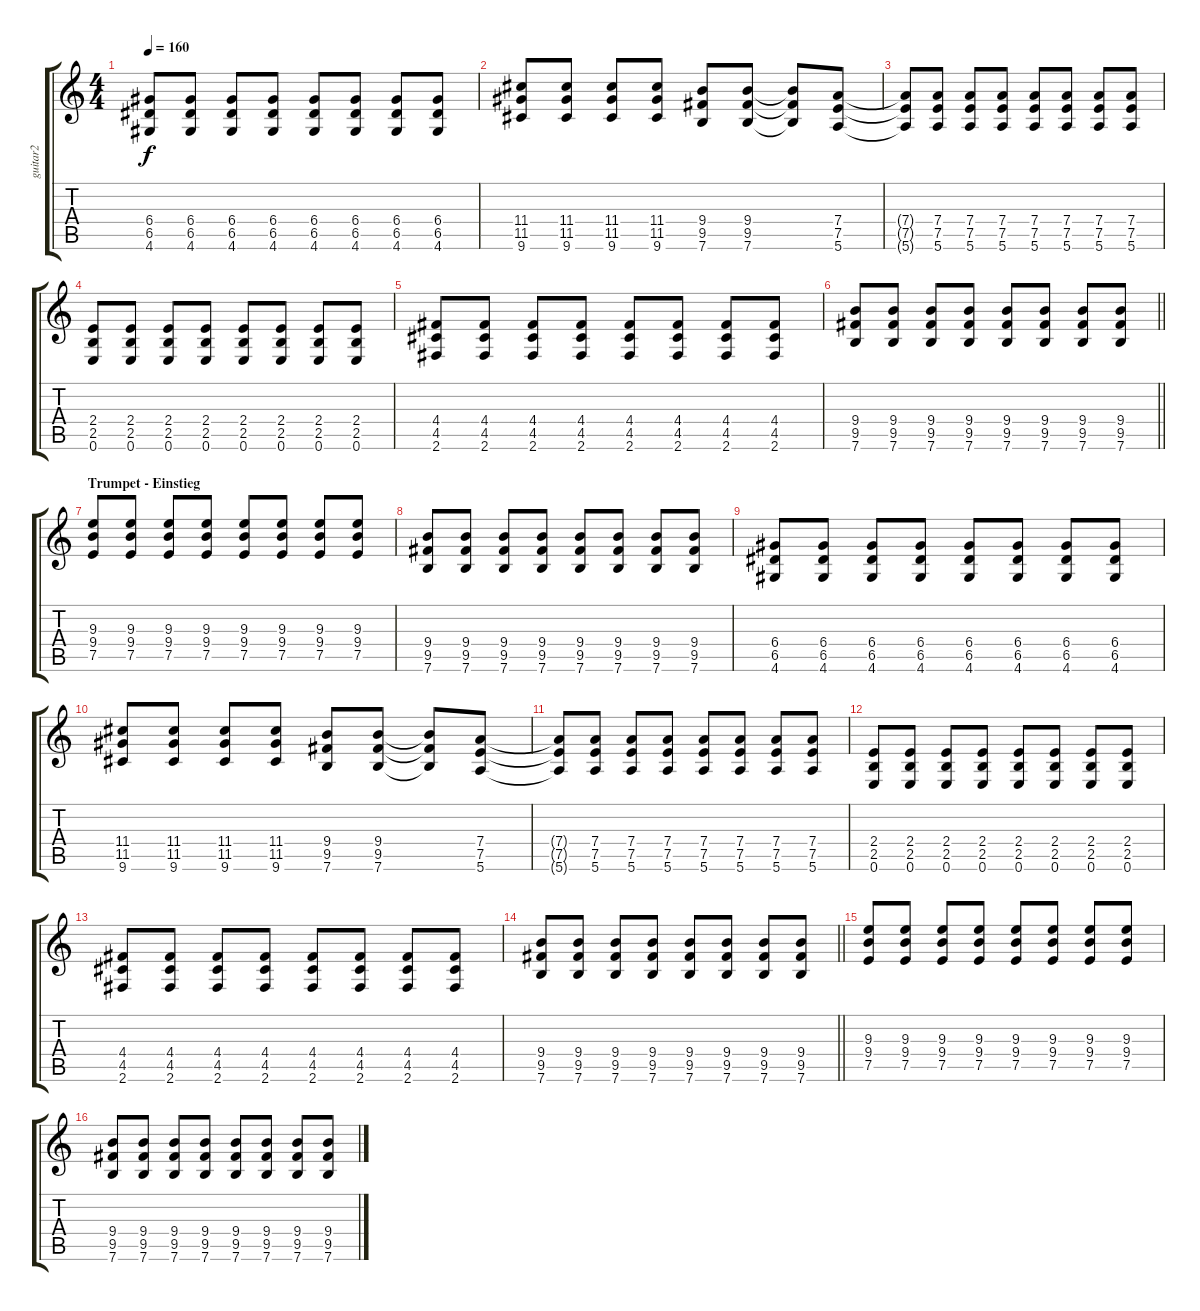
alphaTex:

\track ("guitar2" "guitar2") {instrument distortionguitar}
\staff {score tabs}
\tuning (E4 B3 G3 D3 A2 E2) {hide}
\ts (4 4)
\tempo 160
\clef g2
\ks c
(6.4 6.5 4.6).8{dy f} (6.4 6.5 4.6).8 (6.4 6.5 4.6).8 (6.4 6.5 4.6).8 (6.4 6.5 4.6).8 (6.4 6.5 4.6).8 (6.4 6.5 4.6).8 (6.4 6.5 4.6).8 |
(11.4 11.5 9.6).8 (11.4 11.5 9.6).8 (11.4 11.5 9.6).8 (11.4 11.5 9.6).8 (9.4 9.5 7.6).8 (9.4 9.5 7.6).8 (9.4{t} 9.5{t} 7.6{t}).8 (7.4 7.5 5.6).8 |
(7.4{t} 7.5{t} 5.6{t}).8 (7.4 7.5 5.6).8 (7.4 7.5 5.6).8 (7.4 7.5 5.6).8 (7.4 7.5 5.6).8 (7.4 7.5 5.6).8 (7.4 7.5 5.6).8 (7.4 7.5 5.6).8 |
(2.4 2.5 0.6).8 (2.4 2.5 0.6).8 (2.4 2.5 0.6).8 (2.4 2.5 0.6).8 (2.4 2.5 0.6).8 (2.4 2.5 0.6).8 (2.4 2.5 0.6).8 (2.4 2.5 0.6).8 |
(4.4 4.5 2.6).8 (4.4 4.5 2.6).8 (4.4 4.5 2.6).8 (4.4 4.5 2.6).8 (4.4 4.5 2.6).8 (4.4 4.5 2.6).8 (4.4 4.5 2.6).8 (4.4 4.5 2.6).8 |
\barLineRight lightlight
(9.4 9.5 7.6).8 (9.4 9.5 7.6).8 (9.4 9.5 7.6).8 (9.4 9.5 7.6).8 (9.4 9.5 7.6).8 (9.4 9.5 7.6).8 (9.4 9.5 7.6).8 (9.4 9.5 7.6).8 |
\section ("" "Trumpet - Einstieg")
(9.3 9.4 7.5).8 (9.3 9.4 7.5).8 (9.3 9.4 7.5).8 (9.3 9.4 7.5).8 (9.3 9.4 7.5).8 (9.3 9.4 7.5).8 (9.3 9.4 7.5).8 (9.3 9.4 7.5).8 |
(9.4 9.5 7.6).8 (9.4 9.5 7.6).8 (9.4 9.5 7.6).8 (9.4 9.5 7.6).8 (9.4 9.5 7.6).8 (9.4 9.5 7.6).8 (9.4 9.5 7.6).8 (9.4 9.5 7.6).8 |
(6.4 6.5 4.6).8 (6.4 6.5 4.6).8 (6.4 6.5 4.6).8 (6.4 6.5 4.6).8 (6.4 6.5 4.6).8 (6.4 6.5 4.6).8 (6.4 6.5 4.6).8 (6.4 6.5 4.6).8 |
(11.4 11.5 9.6).8 (11.4 11.5 9.6).8 (11.4 11.5 9.6).8 (11.4 11.5 9.6).8 (9.4 9.5 7.6).8 (9.4 9.5 7.6).8 (9.4{t} 9.5{t} 7.6{t}).8 (7.4 7.5 5.6).8 |
(7.4{t} 7.5{t} 5.6{t}).8 (7.4 7.5 5.6).8 (7.4 7.5 5.6).8 (7.4 7.5 5.6).8 (7.4 7.5 5.6).8 (7.4 7.5 5.6).8 (7.4 7.5 5.6).8 (7.4 7.5 5.6).8 |
(2.4 2.5 0.6).8 (2.4 2.5 0.6).8 (2.4 2.5 0.6).8 (2.4 2.5 0.6).8 (2.4 2.5 0.6).8 (2.4 2.5 0.6).8 (2.4 2.5 0.6).8 (2.4 2.5 0.6).8 |
(4.4 4.5 2.6).8 (4.4 4.5 2.6).8 (4.4 4.5 2.6).8 (4.4 4.5 2.6).8 (4.4 4.5 2.6).8 (4.4 4.5 2.6).8 (4.4 4.5 2.6).8 (4.4 4.5 2.6).8 |
\barLineRight lightlight
(9.4 9.5 7.6).8 (9.4 9.5 7.6).8 (9.4 9.5 7.6).8 (9.4 9.5 7.6).8 (9.4 9.5 7.6).8 (9.4 9.5 7.6).8 (9.4 9.5 7.6).8 (9.4 9.5 7.6).8 |
(9.3 9.4 7.5).8 (9.3 9.4 7.5).8 (9.3 9.4 7.5).8 (9.3 9.4 7.5).8 (9.3 9.4 7.5).8 (9.3 9.4 7.5).8 (9.3 9.4 7.5).8 (9.3 9.4 7.5).8 |
(9.4 9.5 7.6).8 (9.4 9.5 7.6).8 (9.4 9.5 7.6).8 (9.4 9.5 7.6).8 (9.4 9.5 7.6).8 (9.4 9.5 7.6).8 (9.4 9.5 7.6).8 (9.4 9.5 7.6).8
